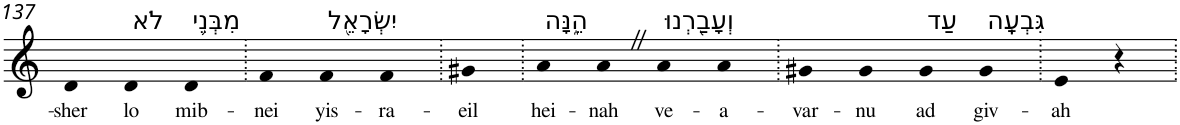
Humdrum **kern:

**kern	**text
*part1	*part1
*staff1	*staff1
*I"Piano	*
*I'Pno	*
!!LO:PB:g=z
*clefG2	*
*k[]	*
=137	=137
!	!LO:LY:b
4d	-sher
!LO:TX:a:t=לֹא	!
!	!LO:LY:b
4d	lo
!LO:TX:a:t=מִבְּנֵ֥י	!
!	!LO:LY:b
4d	mib-
=138.	=138.
!	!LO:LY:b
4f	-nei
!LO:TX:a:t=יִשְׂרָאֵ֖ל	!
!	!LO:LY:b
4f	yis-
!	!LO:LY:b
4f	-ra-
=139.	=139.
!	!LO:LY:b
4g#X	-eil
=140.	=140.
!LO:TX:a:t=הֵ֑נָּה	!
!	!LO:LY:b
4a	hei-
!	!LO:LY:b
4aZ	-nah
!LO:TX:a:t=וְעָבַ֖רְנוּ	!
!	!LO:LY:b
4a	ve-
!	!LO:LY:b
4a	-a-
=141.	=141.
!	!LO:LY:b
4g#X	-var-
!	!LO:LY:b
4g#	-nu
!LO:TX:a:t=עַד	!
!	!LO:LY:b
4g#	ad
!LO:TX:a:t=גִּבְעָֽה	!
!	!LO:LY:b
4g#	giv-
=142.	=142.
!	!LO:LY:b
4e	-ah
4r	.
=.	=.
*-	*-
